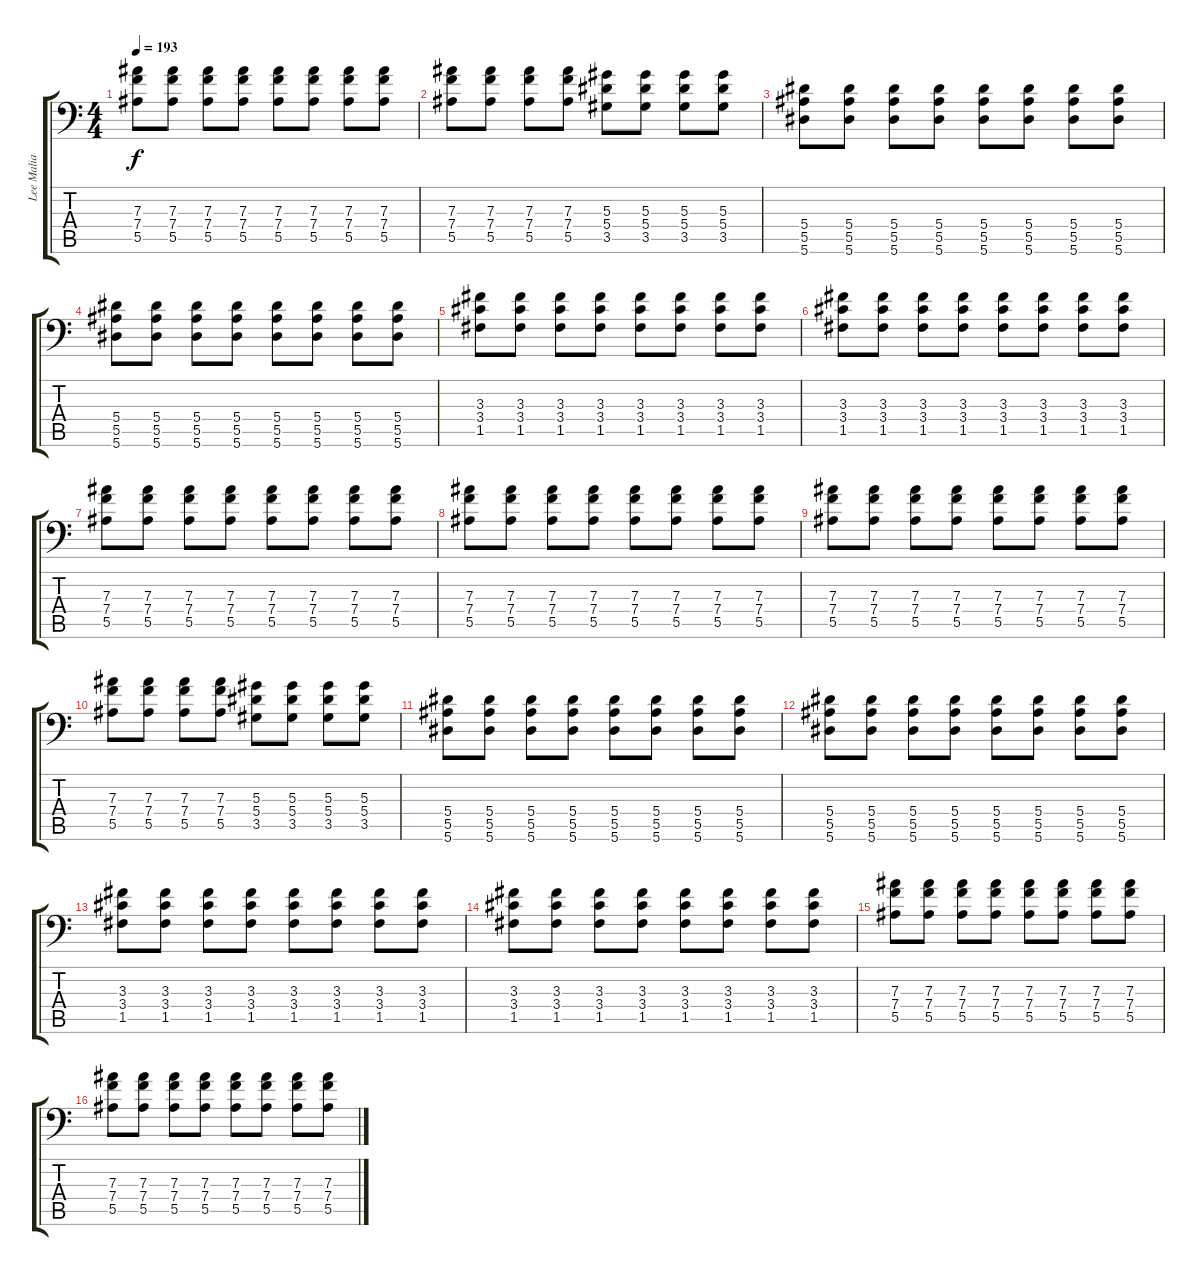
\track ("Lee Malia" "Lee Malia") {instrument distortionguitar}
\staff {score tabs}
\tuning (C4 G3 Eb3 Bb2 F2 Bb1) {hide}
\ts (4 4)
\tempo 193
\clef f4
\ks c
(7.3 7.4 5.5).8{dy f} (7.3 7.4 5.5).8 (7.3 7.4 5.5).8 (7.3 7.4 5.5).8 (7.3 7.4 5.5).8 (7.3 7.4 5.5).8 (7.3 7.4 5.5).8 (7.3 7.4 5.5).8 |
(7.3 7.4 5.5).8 (7.3 7.4 5.5).8 (7.3 7.4 5.5).8 (7.3 7.4 5.5).8 (5.3 5.4 3.5).8 (5.3 5.4 3.5).8 (5.3 5.4 3.5).8 (5.3 5.4 3.5).8 |
(5.4 5.5 5.6).8 (5.4 5.5 5.6).8 (5.4 5.5 5.6).8 (5.4 5.5 5.6).8 (5.4 5.5 5.6).8 (5.4 5.5 5.6).8 (5.4 5.5 5.6).8 (5.4 5.5 5.6).8 |
(5.4 5.5 5.6).8 (5.4 5.5 5.6).8 (5.4 5.5 5.6).8 (5.4 5.5 5.6).8 (5.4 5.5 5.6).8 (5.4 5.5 5.6).8 (5.4 5.5 5.6).8 (5.4 5.5 5.6).8 |
(3.3 3.4 1.5).8 (3.3 3.4 1.5).8 (3.3 3.4 1.5).8 (3.3 3.4 1.5).8 (3.3 3.4 1.5).8 (3.3 3.4 1.5).8 (3.3 3.4 1.5).8 (3.3 3.4 1.5).8 |
(3.3 3.4 1.5).8 (3.3 3.4 1.5).8 (3.3 3.4 1.5).8 (3.3 3.4 1.5).8 (3.3 3.4 1.5).8 (3.3 3.4 1.5).8 (3.3 3.4 1.5).8 (3.3 3.4 1.5).8 |
(7.3 7.4 5.5).8 (7.3 7.4 5.5).8 (7.3 7.4 5.5).8 (7.3 7.4 5.5).8 (7.3 7.4 5.5).8 (7.3 7.4 5.5).8 (7.3 7.4 5.5).8 (7.3 7.4 5.5).8 |
(7.3 7.4 5.5).8 (7.3 7.4 5.5).8 (7.3 7.4 5.5).8 (7.3 7.4 5.5).8 (7.3 7.4 5.5).8 (7.3 7.4 5.5).8 (7.3 7.4 5.5).8 (7.3 7.4 5.5).8 |
(7.3 7.4 5.5).8 (7.3 7.4 5.5).8 (7.3 7.4 5.5).8 (7.3 7.4 5.5).8 (7.3 7.4 5.5).8 (7.3 7.4 5.5).8 (7.3 7.4 5.5).8 (7.3 7.4 5.5).8 |
(7.3 7.4 5.5).8 (7.3 7.4 5.5).8 (7.3 7.4 5.5).8 (7.3 7.4 5.5).8 (5.3 5.4 3.5).8 (5.3 5.4 3.5).8 (5.3 5.4 3.5).8 (5.3 5.4 3.5).8 |
(5.4 5.5 5.6).8 (5.4 5.5 5.6).8 (5.4 5.5 5.6).8 (5.4 5.5 5.6).8 (5.4 5.5 5.6).8 (5.4 5.5 5.6).8 (5.4 5.5 5.6).8 (5.4 5.5 5.6).8 |
(5.4 5.5 5.6).8 (5.4 5.5 5.6).8 (5.4 5.5 5.6).8 (5.4 5.5 5.6).8 (5.4 5.5 5.6).8 (5.4 5.5 5.6).8 (5.4 5.5 5.6).8 (5.4 5.5 5.6).8 |
(3.3 3.4 1.5).8 (3.3 3.4 1.5).8 (3.3 3.4 1.5).8 (3.3 3.4 1.5).8 (3.3 3.4 1.5).8 (3.3 3.4 1.5).8 (3.3 3.4 1.5).8 (3.3 3.4 1.5).8 |
(3.3 3.4 1.5).8 (3.3 3.4 1.5).8 (3.3 3.4 1.5).8 (3.3 3.4 1.5).8 (3.3 3.4 1.5).8 (3.3 3.4 1.5).8 (3.3 3.4 1.5).8 (3.3 3.4 1.5).8 |
(7.3 7.4 5.5).8 (7.3 7.4 5.5).8 (7.3 7.4 5.5).8 (7.3 7.4 5.5).8 (7.3 7.4 5.5).8 (7.3 7.4 5.5).8 (7.3 7.4 5.5).8 (7.3 7.4 5.5).8 |
(7.3 7.4 5.5).8 (7.3 7.4 5.5).8 (7.3 7.4 5.5).8 (7.3 7.4 5.5).8 (7.3 7.4 5.5).8 (7.3 7.4 5.5).8 (7.3 7.4 5.5).8 (7.3 7.4 5.5).8
